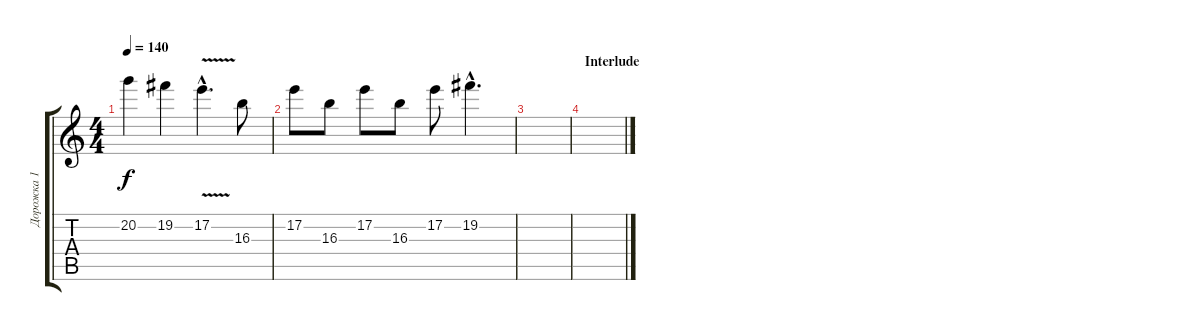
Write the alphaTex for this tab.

\track ("Дорожка 1" "Дорожка 1") {instrument distortionguitar}
\staff {score tabs}
\tuning (E4 B3 G3 D3 A2 E2) {hide}
\ts (4 4)
\tempo 140
\clef g2
\ks c
20.2.4{dy f} 19.2.4 17.2{v hac}.4{d} 16.3.8 |
17.2.8 16.3.8 17.2.8 16.3.8 17.2.8 19.2{hac}.4{d} |
|
\section ("" "Interlude")
